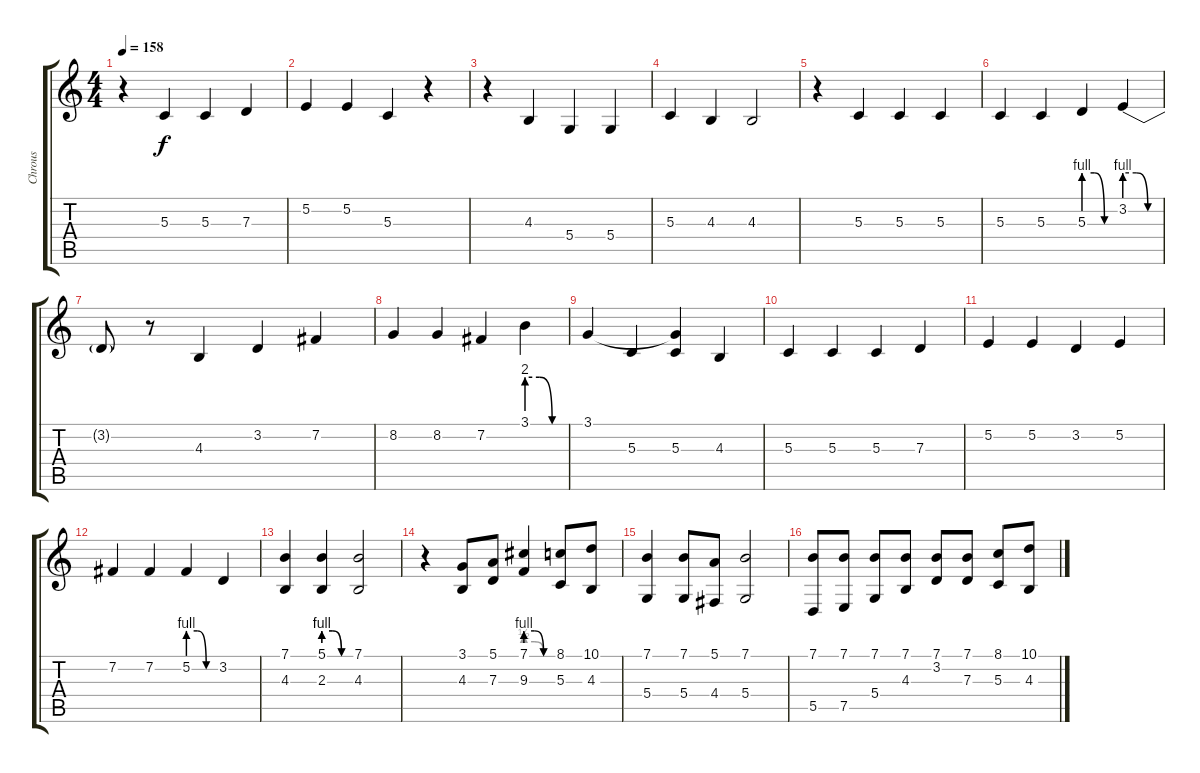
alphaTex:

\track ("Chrous" "Chrous") {instrument lead6voice}
\staff {score tabs}
\tuning (E4 B3 G3 D3 A2 E2) {hide}
\ts (4 4)
\tempo 158
\clef g2
\ks c
r.4{dy f} 5.3.4 5.3.4 7.3.4 |
5.2.4 5.2.4 5.3.4 r.4 |
r.4 4.3.4 5.4.4 5.4.4 |
5.3.4 4.3.4 4.3.2 |
r.4 5.3.4 5.3.4 5.3.4 |
5.3.4 5.3.4 5.3{be (custom 0 4 20 4 40 0 60 0)}.4 3.2{be (custom 0 4 20 4 40 0 60 0)}.4 |
3.2{t}.8 r.8 4.3.4 3.2.4 7.2.4 |
8.2.4 8.2.4 7.2.4 3.1{be (custom 0 8 20 8 40 0 60 0)}.4 |
3.1.4 5.3.4 (3.1{t} 5.3).4 4.3.4 |
5.3.4 5.3.4 5.3.4 7.3.4 |
5.2.4 5.2.4 3.2.4 5.2.4 |
7.2.4 7.2.4 5.2{be (custom 0 4 20 4 40 0 60 0)}.4 3.2.4 |
(7.1 4.3).4 (5.1{be (custom 0 4 20 4 40 0 60 0)} 2.3{be (custom 0 4 20 4 40 0 60 0)}).4 (7.1 4.3).2 |
r.4 (3.1 4.3).8 (5.1 7.3).8 (7.1{be (custom 0 4 20 4 40 0 60 0)} 9.3{be (custom 0 2 20 2 40 0 60 0)}).4 (8.1 5.3).8 (10.1 4.3).8 |
(7.1 5.4).4 (7.1 5.4).8 (5.1 4.4).8 (7.1 5.4).2 |
(7.1 5.5).8 (7.1 7.5).8 (7.1 5.4).8 (7.1 4.3).8 (7.1 3.2).8 (7.1 7.3).8 (8.1 5.3).8 (10.1 4.3).8
